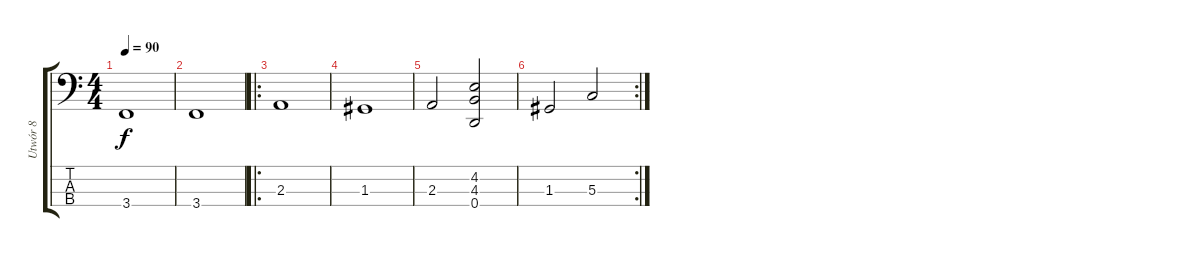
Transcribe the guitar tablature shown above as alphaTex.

\track ("Utwór 8" "Utwór 8") {instrument electricbassfinger}
\staff {score tabs}
\tuning (F2 C2 G1 D1) {hide}
\ts (4 4)
\tempo 90
\clef f4
\ks c
3.4.1{dy f} |
3.4.1 |
\ro
2.3.1 |
1.3.1 |
2.3.2 (4.2 4.3 0.4).2 |
\rc 2
1.3.2 5.3.2
